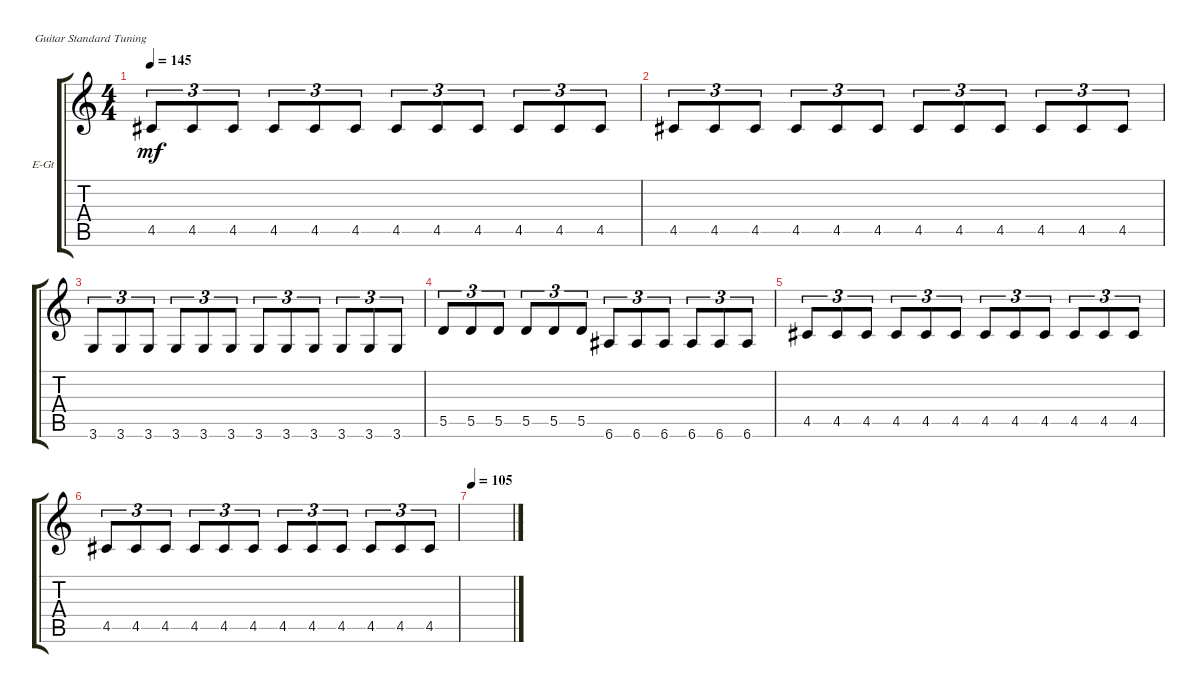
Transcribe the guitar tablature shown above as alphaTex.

\defaultSystemsLayout 4
\bracketExtendMode groupsimilarinstruments
\firstSystemTrackNameOrientation horizontal
\otherSystemsTrackNameOrientation horizontal
\track ("Kane" "E-Gt") {instrument electricguitarclean}
\staff {score tabs}
\tuning (E4 B3 G3 D3 A2 E2)
\ts (4 4)
\tempo 145
\clef g2
\ks c
4.5.8{tu (3 2) dy mf} 4.5.8{tu (3 2)} 4.5.8{tu (3 2)} 4.5.8{tu (3 2)} 4.5.8{tu (3 2)} 4.5.8{tu (3 2)} 4.5.8{tu (3 2)} 4.5.8{tu (3 2)} 4.5.8{tu (3 2)} 4.5.8{tu (3 2)} 4.5.8{tu (3 2)} 4.5.8{tu (3 2)} |
4.5.8{tu (3 2)} 4.5.8{tu (3 2)} 4.5.8{tu (3 2)} 4.5.8{tu (3 2)} 4.5.8{tu (3 2)} 4.5.8{tu (3 2)} 4.5.8{tu (3 2)} 4.5.8{tu (3 2)} 4.5.8{tu (3 2)} 4.5.8{tu (3 2)} 4.5.8{tu (3 2)} 4.5.8{tu (3 2)} |
3.6.8{tu (3 2)} 3.6.8{tu (3 2)} 3.6.8{tu (3 2)} 3.6.8{tu (3 2)} 3.6.8{tu (3 2)} 3.6.8{tu (3 2)} 3.6.8{tu (3 2)} 3.6.8{tu (3 2)} 3.6.8{tu (3 2)} 3.6.8{tu (3 2)} 3.6.8{tu (3 2)} 3.6.8{tu (3 2)} |
5.5.8{tu (3 2)} 5.5.8{tu (3 2)} 5.5.8{tu (3 2)} 5.5.8{tu (3 2)} 5.5.8{tu (3 2)} 5.5.8{tu (3 2)} 6.6.8{tu (3 2)} 6.6.8{tu (3 2)} 6.6.8{tu (3 2)} 6.6.8{tu (3 2)} 6.6.8{tu (3 2)} 6.6.8{tu (3 2)} |
4.5.8{tu (3 2)} 4.5.8{tu (3 2)} 4.5.8{tu (3 2)} 4.5.8{tu (3 2)} 4.5.8{tu (3 2)} 4.5.8{tu (3 2)} 4.5.8{tu (3 2)} 4.5.8{tu (3 2)} 4.5.8{tu (3 2)} 4.5.8{tu (3 2)} 4.5.8{tu (3 2)} 4.5.8{tu (3 2)} |
4.5.8{tu (3 2)} 4.5.8{tu (3 2)} 4.5.8{tu (3 2)} 4.5.8{tu (3 2)} 4.5.8{tu (3 2)} 4.5.8{tu (3 2)} 4.5.8{tu (3 2)} 4.5.8{tu (3 2)} 4.5.8{tu (3 2)} 4.5.8{tu (3 2)} 4.5.8{tu (3 2)} 4.5.8{tu (3 2)} |
\tempo 105
